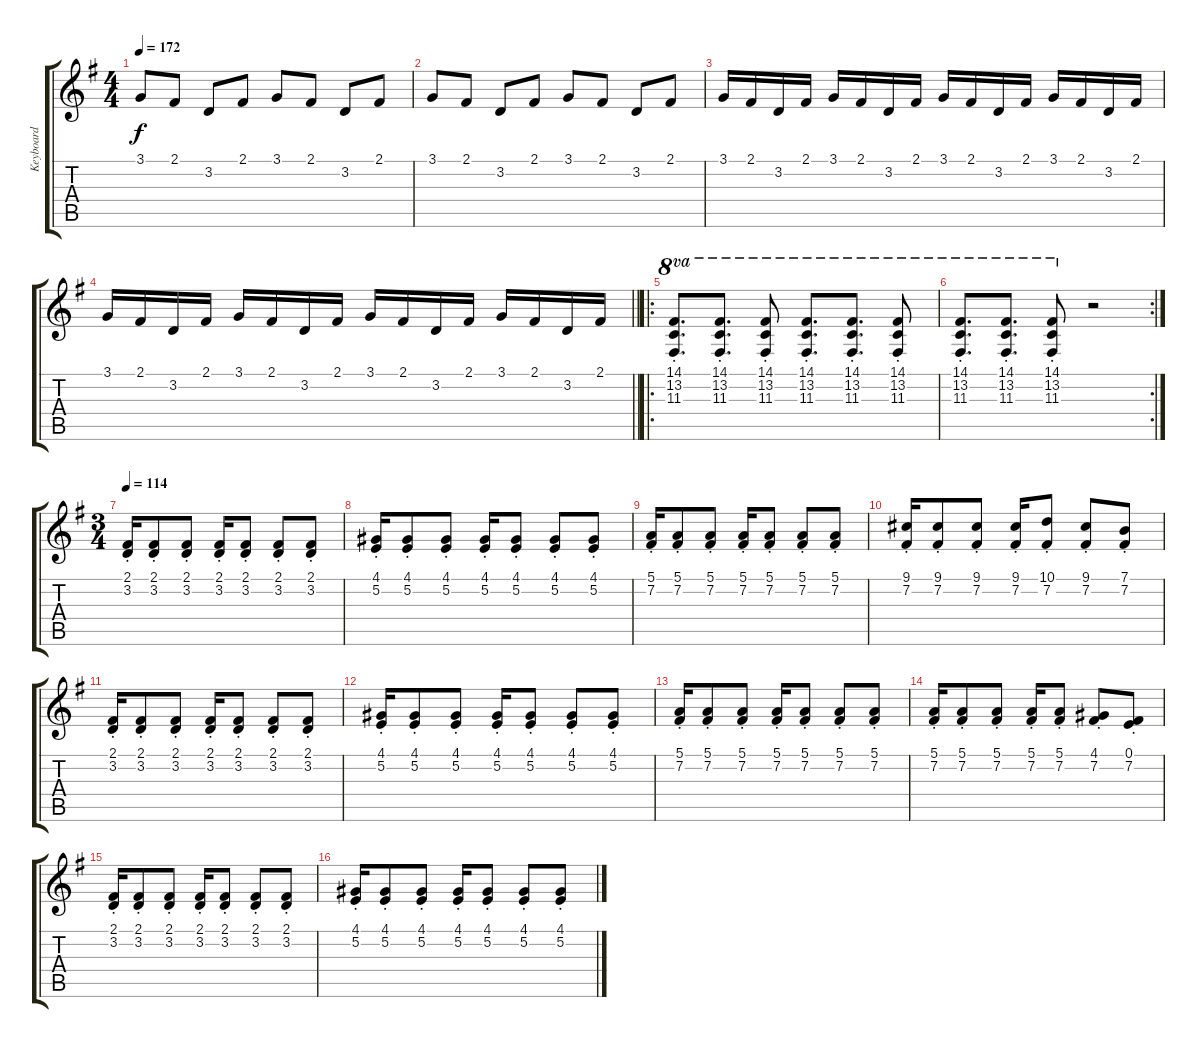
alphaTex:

\track ("Keyboard" "Keyboard") {instrument lead2sawtooth}
\staff {score tabs}
\tuning (E4 B3 G3 D3 A2 D2) {hide}
\ts (4 4)
\tempo 172
\clef g2
\ks g
3.1.8{dy f instrument lead2sawtooth} 2.1.8 3.2.8 2.1.8 3.1.8 2.1.8 3.2.8 2.1.8 |
3.1.8 2.1.8 3.2.8 2.1.8 3.1.8 2.1.8 3.2.8 2.1.8 |
3.1.16 2.1.16 3.2.16 2.1.16 3.1.16 2.1.16 3.2.16 2.1.16 3.1.16 2.1.16 3.2.16 2.1.16 3.1.16 2.1.16 3.2.16 2.1.16 |
\barLineRight lightlight
3.1.16 2.1.16 3.2.16 2.1.16 3.1.16 2.1.16 3.2.16 2.1.16 3.1.16 2.1.16 3.2.16 2.1.16 3.1.16 2.1.16 3.2.16 2.1.16 |
\ro
(14.1{st} 13.2{st} 11.3{st}).8{d ot 8va} (14.1{st} 13.2{st} 11.3{st}).8{d ot 8va} (14.1{st} 13.2{st} 11.3{st}).8{ot 8va} (14.1{st} 13.2{st} 11.3{st}).8{d ot 8va} (14.1{st} 13.2{st} 11.3{st}).8{d ot 8va} (14.1{st} 13.2{st} 11.3{st}).8{ot 8va} |
\rc 2
(14.1{st} 13.2{st} 11.3{st}).8{d ot 8va} (14.1{st} 13.2{st} 11.3{st}).8{d ot 8va} (14.1{st} 13.2{st} 11.3{st}).8{ot 8va} r.2 |
\ts (3 4)
\tempo 114
(2.1{st} 3.2{st}).16 (2.1{st} 3.2{st}).8 (2.1{st} 3.2{st}).8 (2.1{st} 3.2{st}).16 (2.1{st} 3.2{st}).8 (2.1{st} 3.2{st}).8 (2.1{st} 3.2{st}).8 |
(4.1{st} 5.2{st}).16 (4.1{st} 5.2{st}).8 (4.1{st} 5.2{st}).8 (4.1{st} 5.2{st}).16 (4.1{st} 5.2{st}).8 (4.1{st} 5.2{st}).8 (4.1{st} 5.2{st}).8 |
(5.1{st} 7.2{st}).16 (5.1{st} 7.2{st}).8 (5.1{st} 7.2{st}).8 (5.1{st} 7.2{st}).16 (5.1{st} 7.2{st}).8 (5.1{st} 7.2{st}).8 (5.1{st} 7.2{st}).8 |
(9.1{st} 7.2{st}).16 (9.1{st} 7.2{st}).8 (9.1{st} 7.2{st}).8 (9.1{st} 7.2{st}).16 (10.1{st} 7.2{st}).8 (9.1{st} 7.2{st}).8 (7.1{st} 7.2{st}).8 |
(2.1{st} 3.2{st}).16 (2.1{st} 3.2{st}).8 (2.1{st} 3.2{st}).8 (2.1{st} 3.2{st}).16 (2.1{st} 3.2{st}).8 (2.1{st} 3.2{st}).8 (2.1{st} 3.2{st}).8 |
(4.1{st} 5.2{st}).16 (4.1{st} 5.2{st}).8 (4.1{st} 5.2{st}).8 (4.1{st} 5.2{st}).16 (4.1{st} 5.2{st}).8 (4.1{st} 5.2{st}).8 (4.1{st} 5.2{st}).8 |
(5.1{st} 7.2{st}).16 (5.1{st} 7.2{st}).8 (5.1{st} 7.2{st}).8 (5.1{st} 7.2{st}).16 (5.1{st} 7.2{st}).8 (5.1{st} 7.2{st}).8 (5.1{st} 7.2{st}).8 |
(5.1{st} 7.2{st}).16 (5.1{st} 7.2{st}).8 (5.1{st} 7.2{st}).8 (5.1{st} 7.2{st}).16 (5.1{st} 7.2{st}).8 (4.1{st} 7.2{st}).8 (0.1{st} 7.2{st}).8 |
(2.1{st} 3.2{st}).16 (2.1{st} 3.2{st}).8 (2.1{st} 3.2{st}).8 (2.1{st} 3.2{st}).16 (2.1{st} 3.2{st}).8 (2.1{st} 3.2{st}).8 (2.1{st} 3.2{st}).8 |
(4.1{st} 5.2{st}).16 (4.1{st} 5.2{st}).8 (4.1{st} 5.2{st}).8 (4.1{st} 5.2{st}).16 (4.1{st} 5.2{st}).8 (4.1{st} 5.2{st}).8 (4.1{st} 5.2{st}).8
